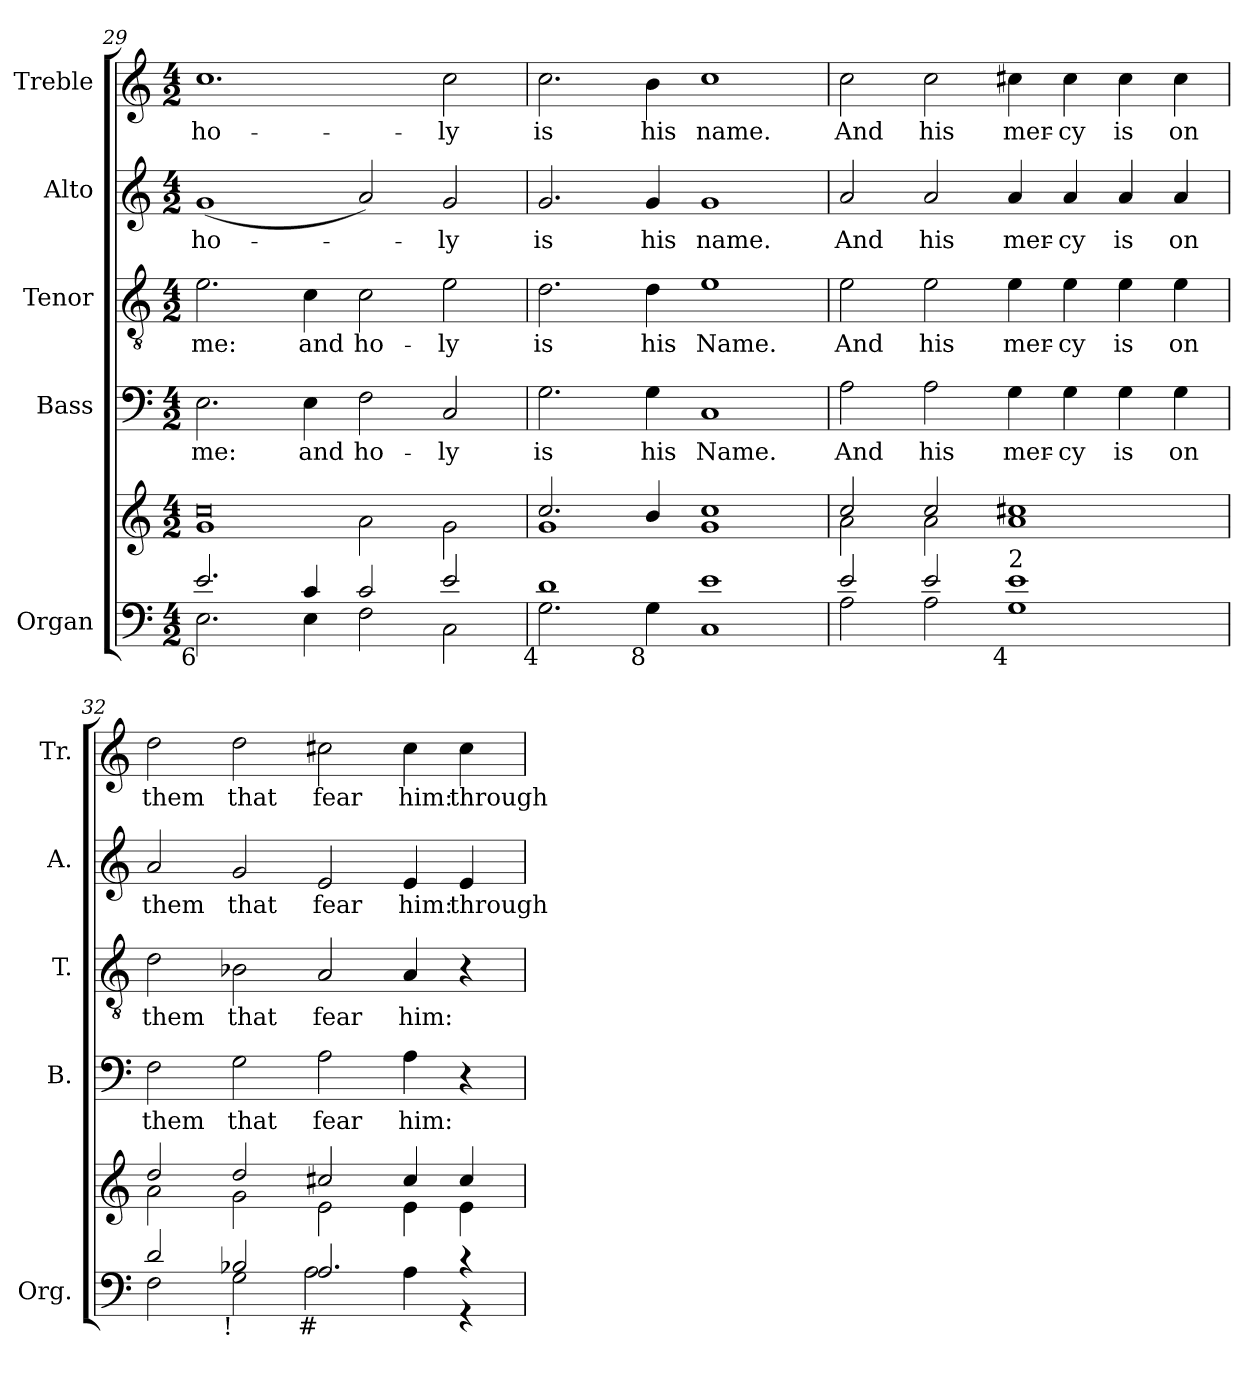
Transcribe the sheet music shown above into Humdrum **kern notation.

**kern	**kern	**kern	**text	**kern	**text	**kern	**text	**kern	**text
*part5	*part5	*part4	*part4	*part3	*part3	*part2	*part2	*part1	*part1
*staff6	*staff5	*staff4	*staff4	*staff3	*staff3	*staff2	*staff2	*staff1	*staff1
*I"Organ	*	*I"Bass	*	*I"Tenor	*	*I"Alto	*	*I"Treble	*
*I'Org.	*	*I'B.	*	*I'T.	*	*I'A.	*	*I'Tr.	*
*clefF4	*clefG2	*clefF4	*	*clefGv2	*	*clefG2	*	*clefG2	*
*	*	*	*	*ITrd7c12	*	*	*	*	*
*k[]	*k[]	*k[]	*	*k[]	*	*k[]	*	*k[]	*
*C:	*C:	*C:	*	*C:	*	*C:	*	*C:	*
*M4/2	*M4/2	*M4/2	*	*M4/2	*	*M4/2	*	*M4/2	*
=29	=29	=29	=29	=29	=29	=29	=29	=29	=29
*^	*^	*	*	*	*	*	*	*	*
!	!	!	!	!	!LO:LY:b:color=#000000	!	!	!	!	!	!
!	!	!	!	!	!	!	!LO:LY:b:color=#000000	!	!	!	!
!	!	!	!	!	!	!	!	!	!LO:LY:b:color=#000000	!	!
!LO:TX:b:rj:t=6	!	!	!	!	!	!	!	!	!	!	!
!	!	!	!	!	!	!	!	!	!	!	!LO:LY:b:color=#000000
2.ei/	2.Ei\	0cci	1gi	2.Ei\	me:	2.Ei\	me:	(1gi	ho-	1.cci	ho-
!	!	!	!	!	!LO:LY:b:color=#000000	!	!	!	!	!	!
!	!	!	!	!	!	!	!LO:LY:b:color=#000000	!	!	!	!
4ci/	4Ei\	.	.	4Ei\	and	4Ci\	and	.	.	.	.
!	!	!	!	!	!LO:LY:b:color=#000000	!	!	!	!	!	!
!	!	!	!	!	!	!	!LO:LY:b:color=#000000	!	!	!	!
2ci/	2Fi\	.	2ai\	2Fi\	ho-	2Ci\	ho-	2ai/)	.	.	.
!	!	!	!	!	!LO:LY:b:color=#000000	!	!	!	!	!	!
!	!	!	!	!	!	!	!LO:LY:b:color=#000000	!	!	!	!
!	!	!	!	!	!	!	!	!	!LO:LY:b:color=#000000	!	!
!	!	!	!	!	!	!	!	!	!	!	!LO:LY:b:color=#000000
2ei/	2Ci\	.	2gi\	2Ci/	-ly	2Ei\	-ly	2gi/	-ly	2cci\	-ly
=30	=30	=30	=30	=30	=30	=30	=30	=30	=30	=30	=30
!	!	!	!	!	!LO:LY:b:color=#000000	!	!	!	!	!	!
!	!	!	!	!	!	!	!LO:LY:b:color=#000000	!	!	!	!
!	!	!	!	!	!	!	!	!	!LO:LY:b:color=#000000	!	!
!LO:TX:b:rj:t=4	!	!	!	!	!	!	!	!	!	!	!
!	!	!	!	!	!	!	!	!	!	!	!LO:LY:b:color=#000000
1di	2.Gi\	2.cci/	1gi	2.Gi\	is	2.Di\	is	2.gi/	is	2.cci\	is
!	!	!	!	!	!LO:LY:b:color=#000000	!	!	!	!	!	!
!	!	!	!	!	!	!	!LO:LY:b:color=#000000	!	!	!	!
!	!	!	!	!	!	!	!	!	!LO:LY:b:color=#000000	!	!
!	!LO:TX:b:rj:t=8	!	!	!	!	!	!	!	!	!	!
!	!	!	!	!	!	!	!	!	!	!	!LO:LY:b:color=#000000
.	4Gi\	4bi/	.	4Gi\	his	4Di\	his	4gi/	his	4bi\	his
!	!	!	!	!	!LO:LY:b:color=#000000	!	!	!	!	!	!
!	!	!	!	!	!	!	!LO:LY:b:color=#000000	!	!	!	!
!	!	!	!	!	!	!	!	!	!LO:LY:b:color=#000000	!	!
!	!	!	!	!	!	!	!	!	!	!	!LO:LY:b:color=#000000
1ei	1Ci	1cci	1gi	1Ci	Name.	1Ei	Name.	1gi	name.	1cci	name.
!!LO:PB:g=z
=31	=31	=31	=31	=31	=31	=31	=31	=31	=31	=31	=31
!	!	!	!	!	!LO:LY:b:color=#000000	!	!	!	!	!	!
!	!	!	!	!	!	!	!LO:LY:b:color=#000000	!	!	!	!
!	!	!	!	!	!	!	!	!	!LO:LY:b:color=#000000	!	!
!	!	!	!	!	!	!	!	!	!	!	!LO:LY:b:color=#000000
2ei/	2Ai\	2cci/	2ai\	2Ai\	And	2Ei\	And	2ai/	And	2cci\	And
!	!	!	!	!	!LO:LY:b:color=#000000	!	!	!	!	!	!
!	!	!	!	!	!	!	!LO:LY:b:color=#000000	!	!	!	!
!	!	!	!	!	!	!	!	!	!LO:LY:b:color=#000000	!	!
!	!	!	!	!	!	!	!	!	!	!	!LO:LY:b:color=#000000
2ei/	2Ai\	2cci/	2ai\	2Ai\	his	2Ei\	his	2ai/	his	2cci\	his
!	!	!	!	!	!LO:LY:b:color=#000000	!	!	!	!	!	!
!	!	!	!	!	!	!	!LO:LY:b:color=#000000	!	!	!	!
!	!	!	!	!	!	!	!	!	!LO:LY:b:color=#000000	!	!
!LO:TX:b:rj:t=4	!	!	!	!	!	!	!	!	!	!	!
!LO:TX:t=2	!	!	!	!	!	!	!	!	!	!	!
!	!	!	!	!	!	!	!	!	!	!	!LO:LY:b:color=#000000
1ei	1Gi	1cc#Xi	1ai	4Gi\	mer-	4Ei\	mer-	4ai/	mer-	4cc#Xi\	mer-
!	!	!	!	!	!LO:LY:b:color=#000000	!	!	!	!	!	!
!	!	!	!	!	!	!	!LO:LY:b:color=#000000	!	!	!	!
!	!	!	!	!	!	!	!	!	!LO:LY:b:color=#000000	!	!
!	!	!	!	!	!	!	!	!	!	!	!LO:LY:b:color=#000000
.	.	.	.	4Gi\	-cy	4Ei\	-cy	4ai/	-cy	4cc#i\	-cy
!	!	!	!	!	!LO:LY:b:color=#000000	!	!	!	!	!	!
!	!	!	!	!	!	!	!LO:LY:b:color=#000000	!	!	!	!
!	!	!	!	!	!	!	!	!	!LO:LY:b:color=#000000	!	!
!	!	!	!	!	!	!	!	!	!	!	!LO:LY:b:color=#000000
.	.	.	.	4Gi\	is	4Ei\	is	4ai/	is	4cc#i\	is
!	!	!	!	!	!LO:LY:b:color=#000000	!	!	!	!	!	!
!	!	!	!	!	!	!	!LO:LY:b:color=#000000	!	!	!	!
!	!	!	!	!	!	!	!	!	!LO:LY:b:color=#000000	!	!
!	!	!	!	!	!	!	!	!	!	!	!LO:LY:b:color=#000000
.	.	.	.	4Gi\	on	4Ei\	on	4ai/	on	4cc#i\	on
=32	=32	=32	=32	=32	=32	=32	=32	=32	=32	=32	=32
!	!	!	!	!	!LO:LY:b:color=#000000	!	!	!	!	!	!
!	!	!	!	!	!	!	!LO:LY:b:color=#000000	!	!	!	!
!	!	!	!	!	!	!	!	!	!LO:LY:b:color=#000000	!	!
!	!	!	!	!	!	!	!	!	!	!	!LO:LY:b:color=#000000
2di/	2Fi\	2ddi/	2ai\	2Fi\	them	2Di\	them	2ai/	them	2ddi\	them
!	!	!	!	!	!LO:LY:b:color=#000000	!	!	!	!	!	!
!	!	!	!	!	!	!	!LO:LY:b:color=#000000	!	!	!	!
!	!	!	!	!	!	!	!	!	!LO:LY:b:color=#000000	!	!
!LO:TX:b:rj:t=!	!	!	!	!	!	!	!	!	!	!	!
!	!	!	!	!	!	!	!	!	!	!	!LO:LY:b:color=#000000
2B-Xi/	2Gi\	2ddi/	2gi\	2Gi\	that	2BB-Xi\	that	2gi/	that	2ddi\	that
!	!	!	!	!	!LO:LY:b:color=#000000	!	!	!	!	!	!
!	!	!	!	!	!	!	!LO:LY:b:color=#000000	!	!	!	!
!	!	!	!	!	!	!	!	!	!LO:LY:b:color=#000000	!	!
!LO:TX:b:rj:t=#	!	!	!	!	!	!	!	!	!	!	!
!	!	!	!	!	!	!	!	!	!	!	!LO:LY:b:color=#000000
2.Ai/	2Ai\	2cc#Xi/	2ei\	2Ai\	fear	2AAi/	fear	2ei/	fear	2cc#Xi\	fear
!	!	!	!	!	!LO:LY:b:color=#000000	!	!	!	!	!	!
!	!	!	!	!	!	!	!LO:LY:b:color=#000000	!	!	!	!
!	!	!	!	!	!	!	!	!	!LO:LY:b:color=#000000	!	!
!	!	!	!	!	!	!	!	!	!	!	!LO:LY:b:color=#000000
.	4Ai\	4cc#i/	4ei\	4Ai\	him:	4AAi/	him:	4ei/	him:	4cc#i\	him:
!	!	!	!	!	!	!	!	!	!LO:LY:b:color=#000000	!	!
!	!	!	!	!	!	!	!	!	!	!	!LO:LY:b:color=#000000
4r	4r	4cc#i/	4ei\	4r	.	4r	.	4ei/	through-	4cc#i\	through-
*v	*v	*	*	*	*	*	*	*	*	*	*
*	*v	*v	*	*	*	*	*	*	*	*
=	=	=	=	=	=	=	=	=	=
*-	*-	*-	*-	*-	*-	*-	*-	*-	*-
